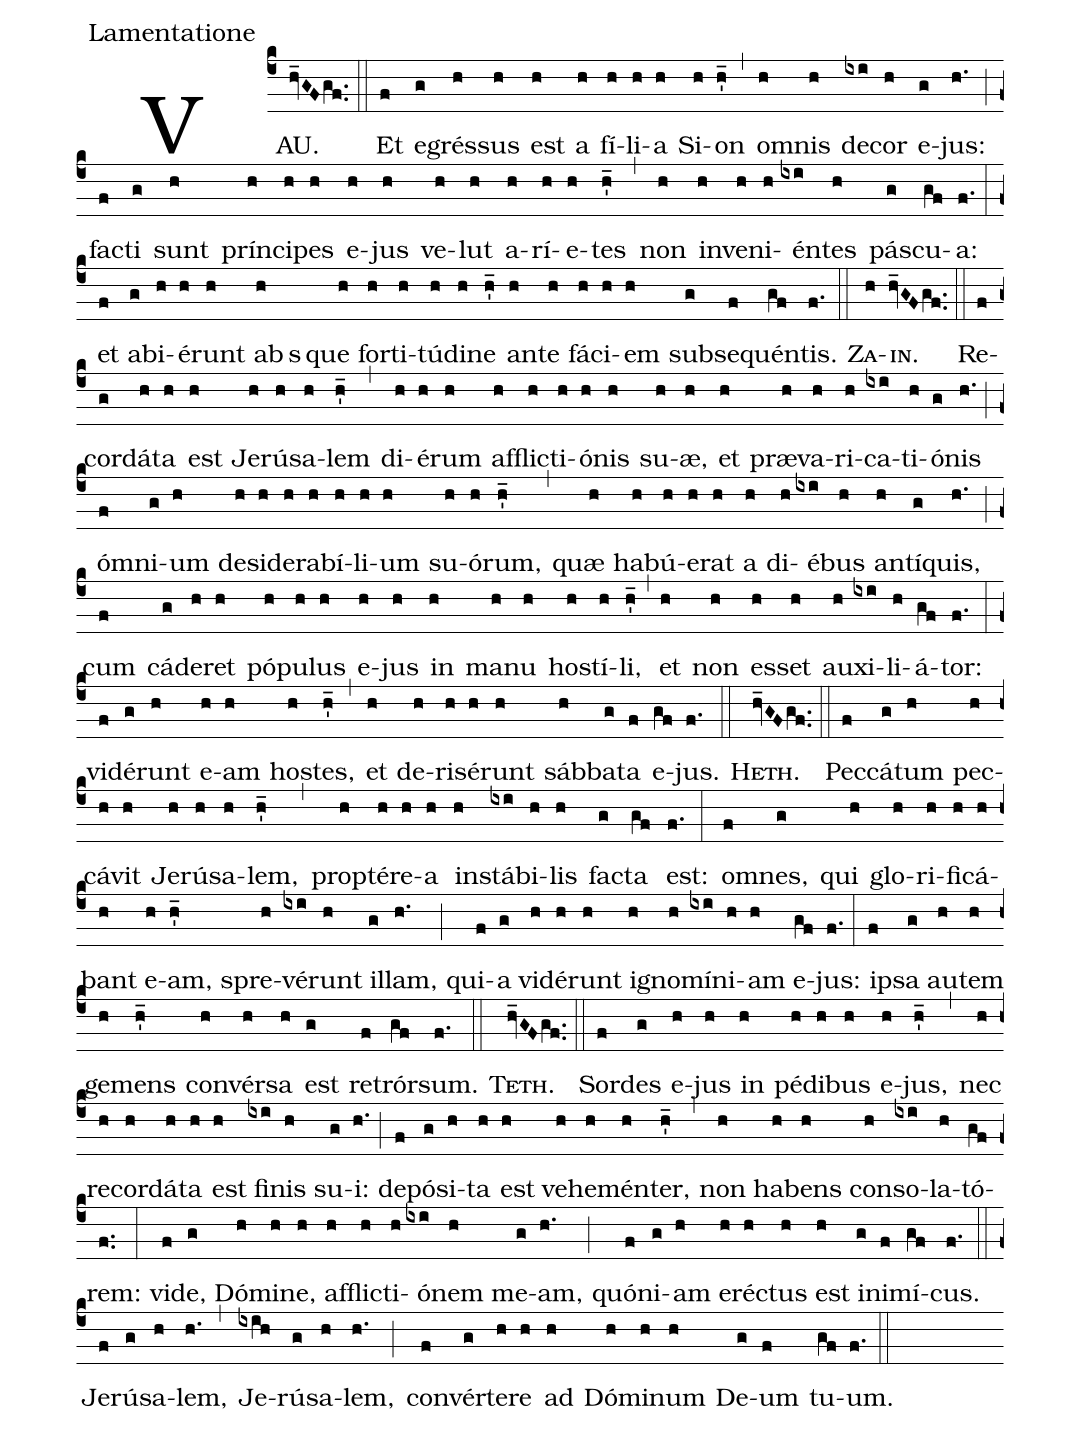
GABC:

office-part: Lamentatione;
%%
(c4)VAU.(hv_GFgf..) (::)
Et(f) e(g)grés(h)sus(h) est(h) a(h) fí(h)li(h)a(h) Si(h)on(h'_) (,) om(h)nis(h) de(ixi)cor(h) e(g)jus:(h.) (;)
fa(f)cti(g) sunt(h) prín(h)ci(h)pes(h) e(h)jus(h) ve(h)lut(h) a(h)rí(h)e(h)tes(h'_) (,) non(h) in(h)ve(h)ni(h)én(ixi)tes(h) pá(g)scu(gf)a:(f.) (:)
et(f) a(g)bi(h)é(h)runt(h) ab(h) s()que(h) for(h)ti(h)tú(h)di(h)ne(h'_) an(h)te(h) fá(h)ci(h)em(h) sub(g)se(f)quén(gf)tis.(f.) (::)
<sc>Za</sc>(h)<sc>in.</sc>(hv_GFgf..) (::)
Re(f)cor(g)dá(h)ta(h) est(h) Je(h)rú(h)sa(h)lem(h'_) (,) di(h)é(h)rum(h) af(h)fli(h)cti(h)ó(h)nis(h) su(h)æ,(h)
et(h) præ(h)va(h)ri(h)ca(ixi)ti(h)ó(g)nis(h.) (;) óm(f)ni(g)um(h) de(h)si(h)de(h)ra(h)bí(h)li(h)um(h) su(h)ó(h)rum,(h'_) (,)
quæ(h) ha(h)bú(h)e(h)rat(h) a(h) di(h)é(ixi)bus(h) an(h)tí(g)quis,(h.) (;) cum(f) cá(g)de(h)ret(h) pó(h)pu(h)lus(h) e(h)jus(h) in(h) ma(h)nu(h) ho(h)stí(h)li,(h'_) (,)
et(h) non(h) es(h)set(h) au(h)xi(ixi)li(h)á(gf)tor:(f.) (:)
vi(f)dé(g)runt(h) e(h)am(h) ho(h)stes,(h'_) (,) et(h) de(h)ri(h)sé(h)runt(h) sáb(h)ba(g)ta(f) e(gf)jus.(f.) (::)
<sc>Heth.</sc>(hv_GFgf..) (::)
Pec(f)cá(g)tum(h) pec(h)cá(h)vit(h) Je(h)rú(h)sa(h)lem,(h'_) (,) prop(h)té(h)re(h)a(h) in(h)stá(ixi)bi(h)lis(h) fa(g)cta(gf) est:(f.) (:)
om(f)nes,(g) qui(h) glo(h)ri(h)fi(h)cá(h)bant(h) e(h)am,(h'_) spre(h)vé(ixi)runt(h) il(g)lam,(h.) (;) qui(f)a(g) vi(h)dé(h)runt(h) i(h)gno(h)mí(ixi)ni(h)am(h) e(gf)jus:(f.) (:)
i(f)psa(g) au(h)tem(h) ge(h)mens(h'_) con(h)vér(h)sa(h) est(g) re(f)trór(gf)sum.(f.) (::)
<sc>Teth.</sc>(hv_GFgf..) (::)
Sor(f)des(g) e(h)jus(h) in(h) pé(h)di(h)bus(h) e(h)jus,(h'_) (,) nec(h) re(h)cor(h)dá(h)ta(h) est(h) fi(ixi)nis(h) su(g)i:(h.) (;)
de(f)pó(g)si(h)ta(h) est(h) ve(h)he(h)mén(h)ter,(h'_) (,) non(h) ha(h)bens(h) con(h)so(ixi)la(h)tó(gf)rem:(f..) (:)
vi(f)de,(g) Dó(h)mi(h)ne,(h) af(h)fli(h)cti(h)ó(ixi)nem(h) me(g)am,(h.) (;) quó(f)ni(g)am(h) e(h)ré(h)ctus(h) est(h) i(g)ni(f)mí(gf)cus.(f.) (::)
Je(f)rú(g)sa(h)lem,(h.) (,) Je(ixih)rú(g)sa(h)lem,(h.) (;) con(f)vér(g)te(h)re(h) ad(h) Dó(h)mi(h)num(h) De(g)um(f) tu(gf)um.(f.) (::)
